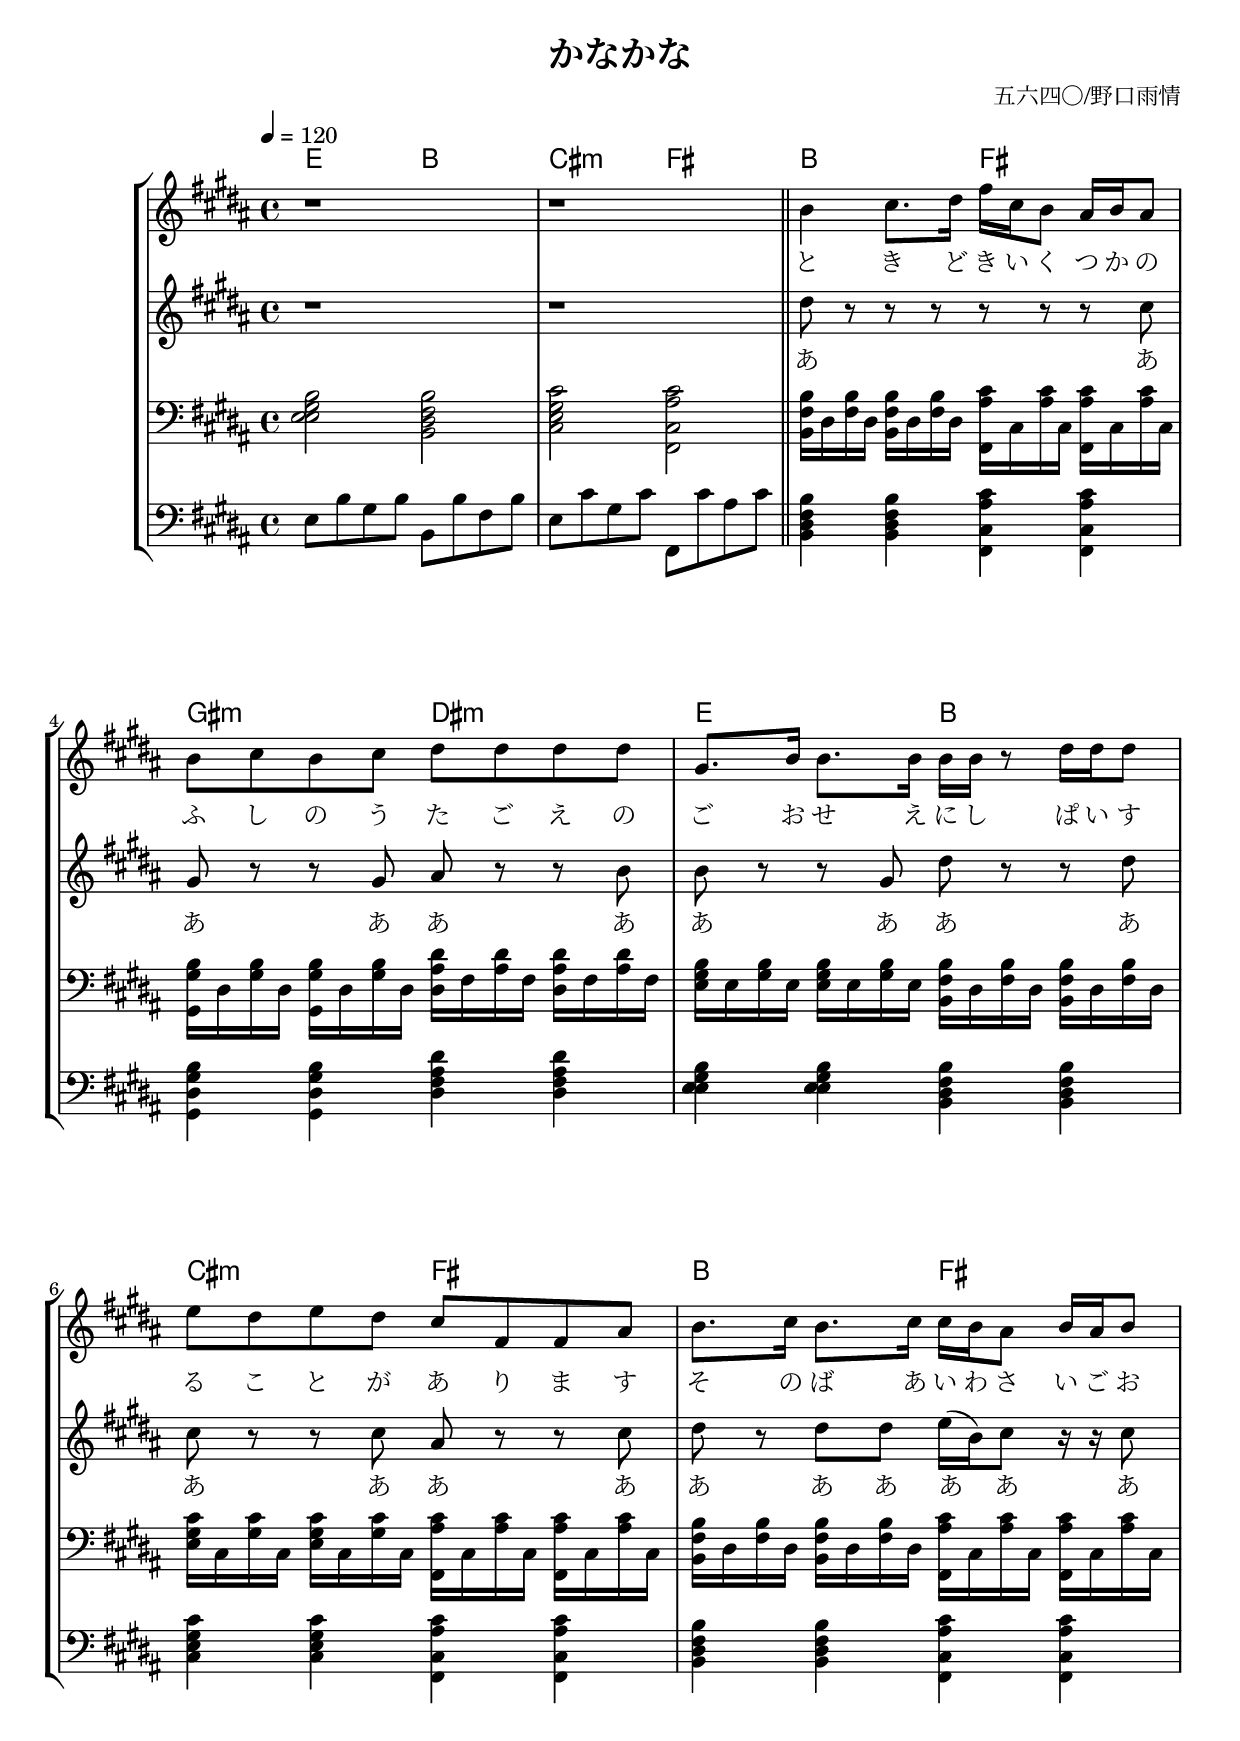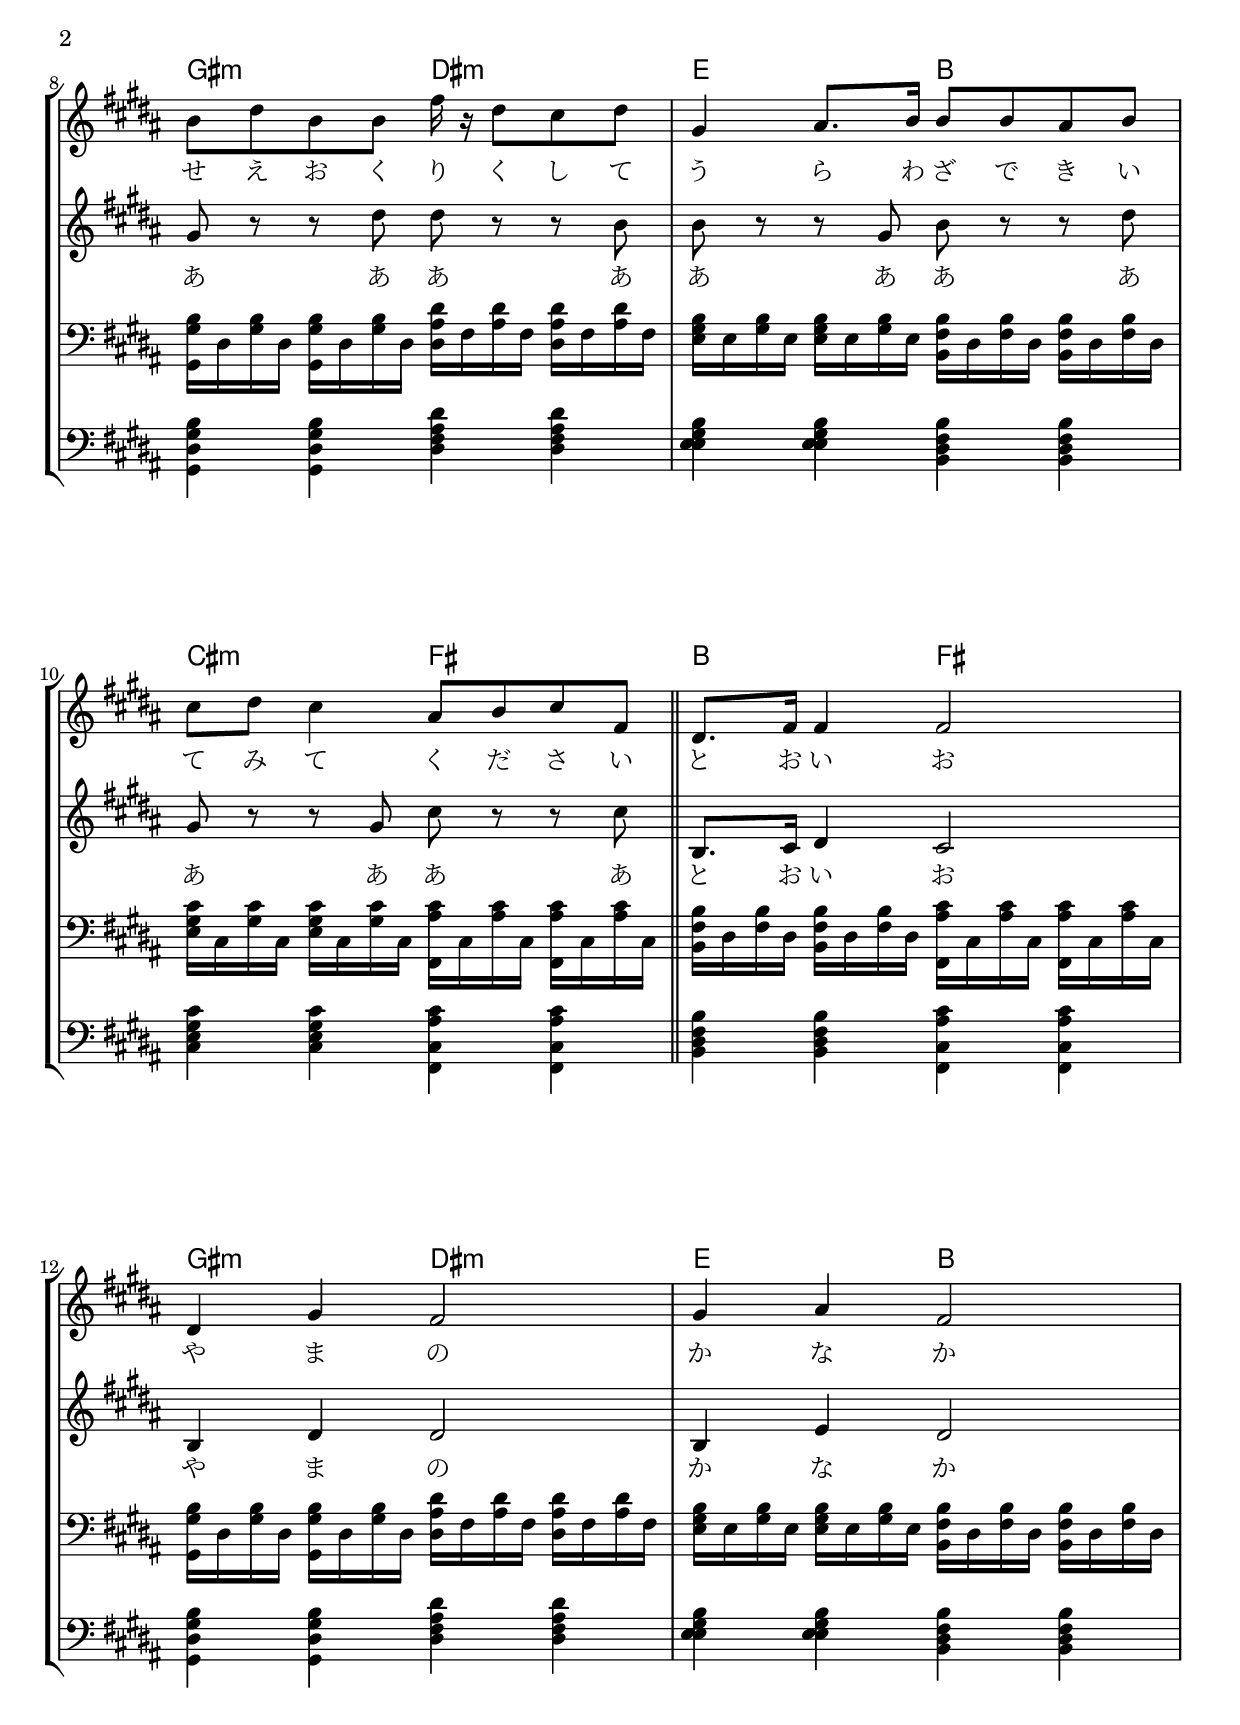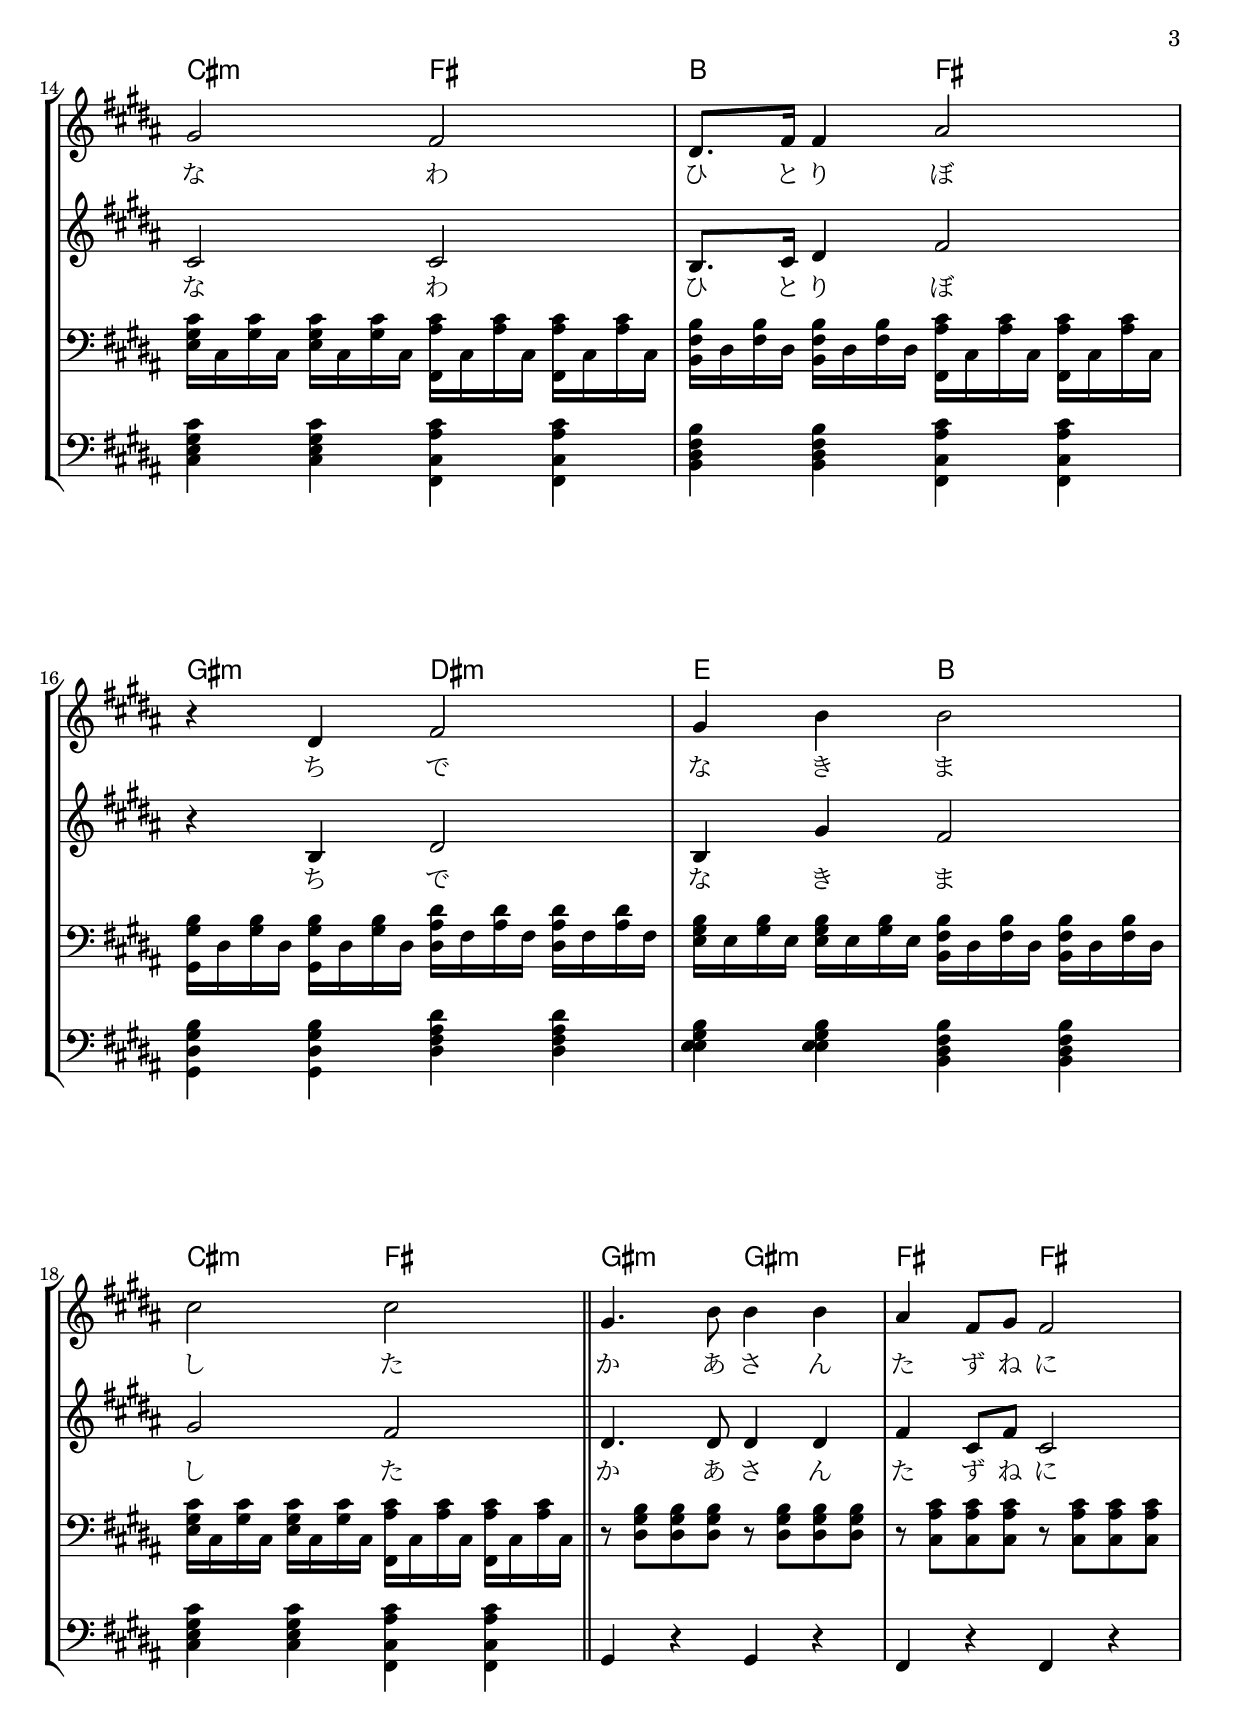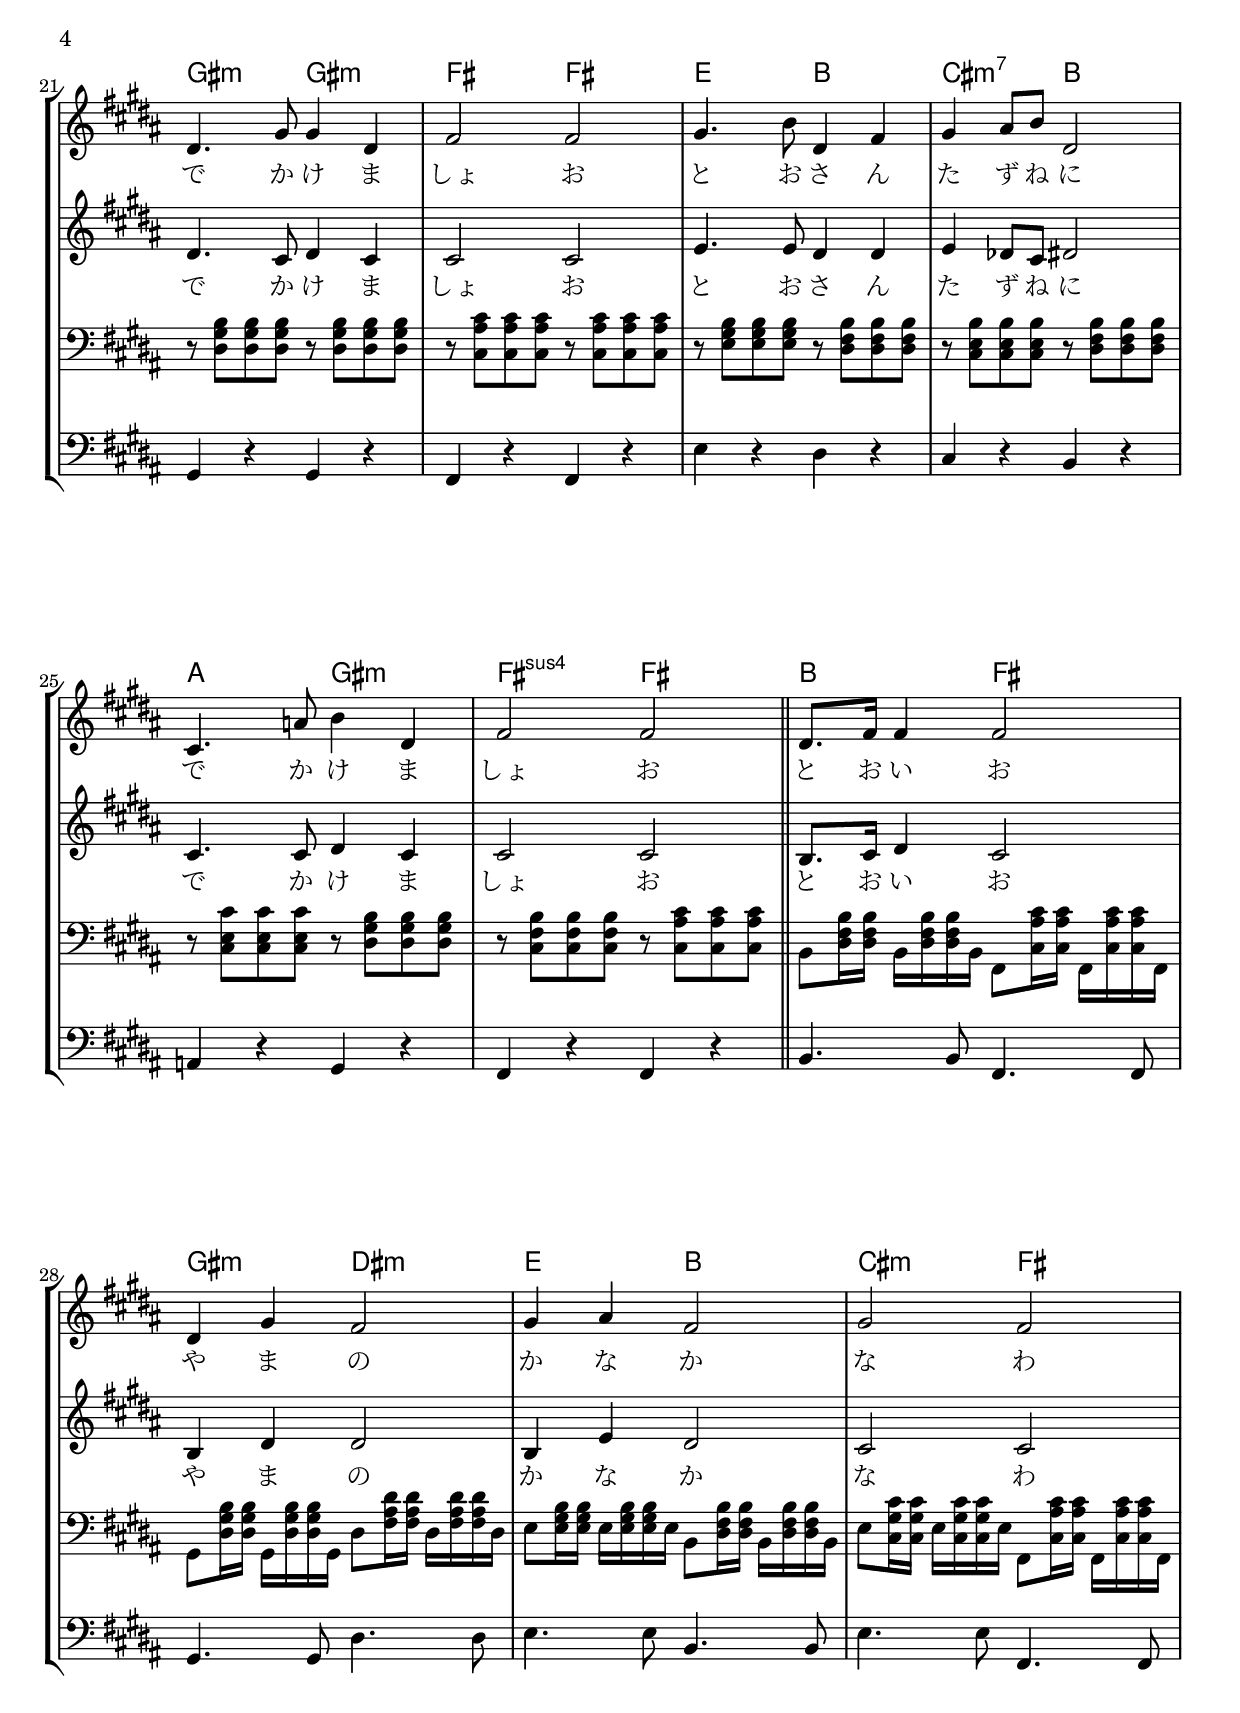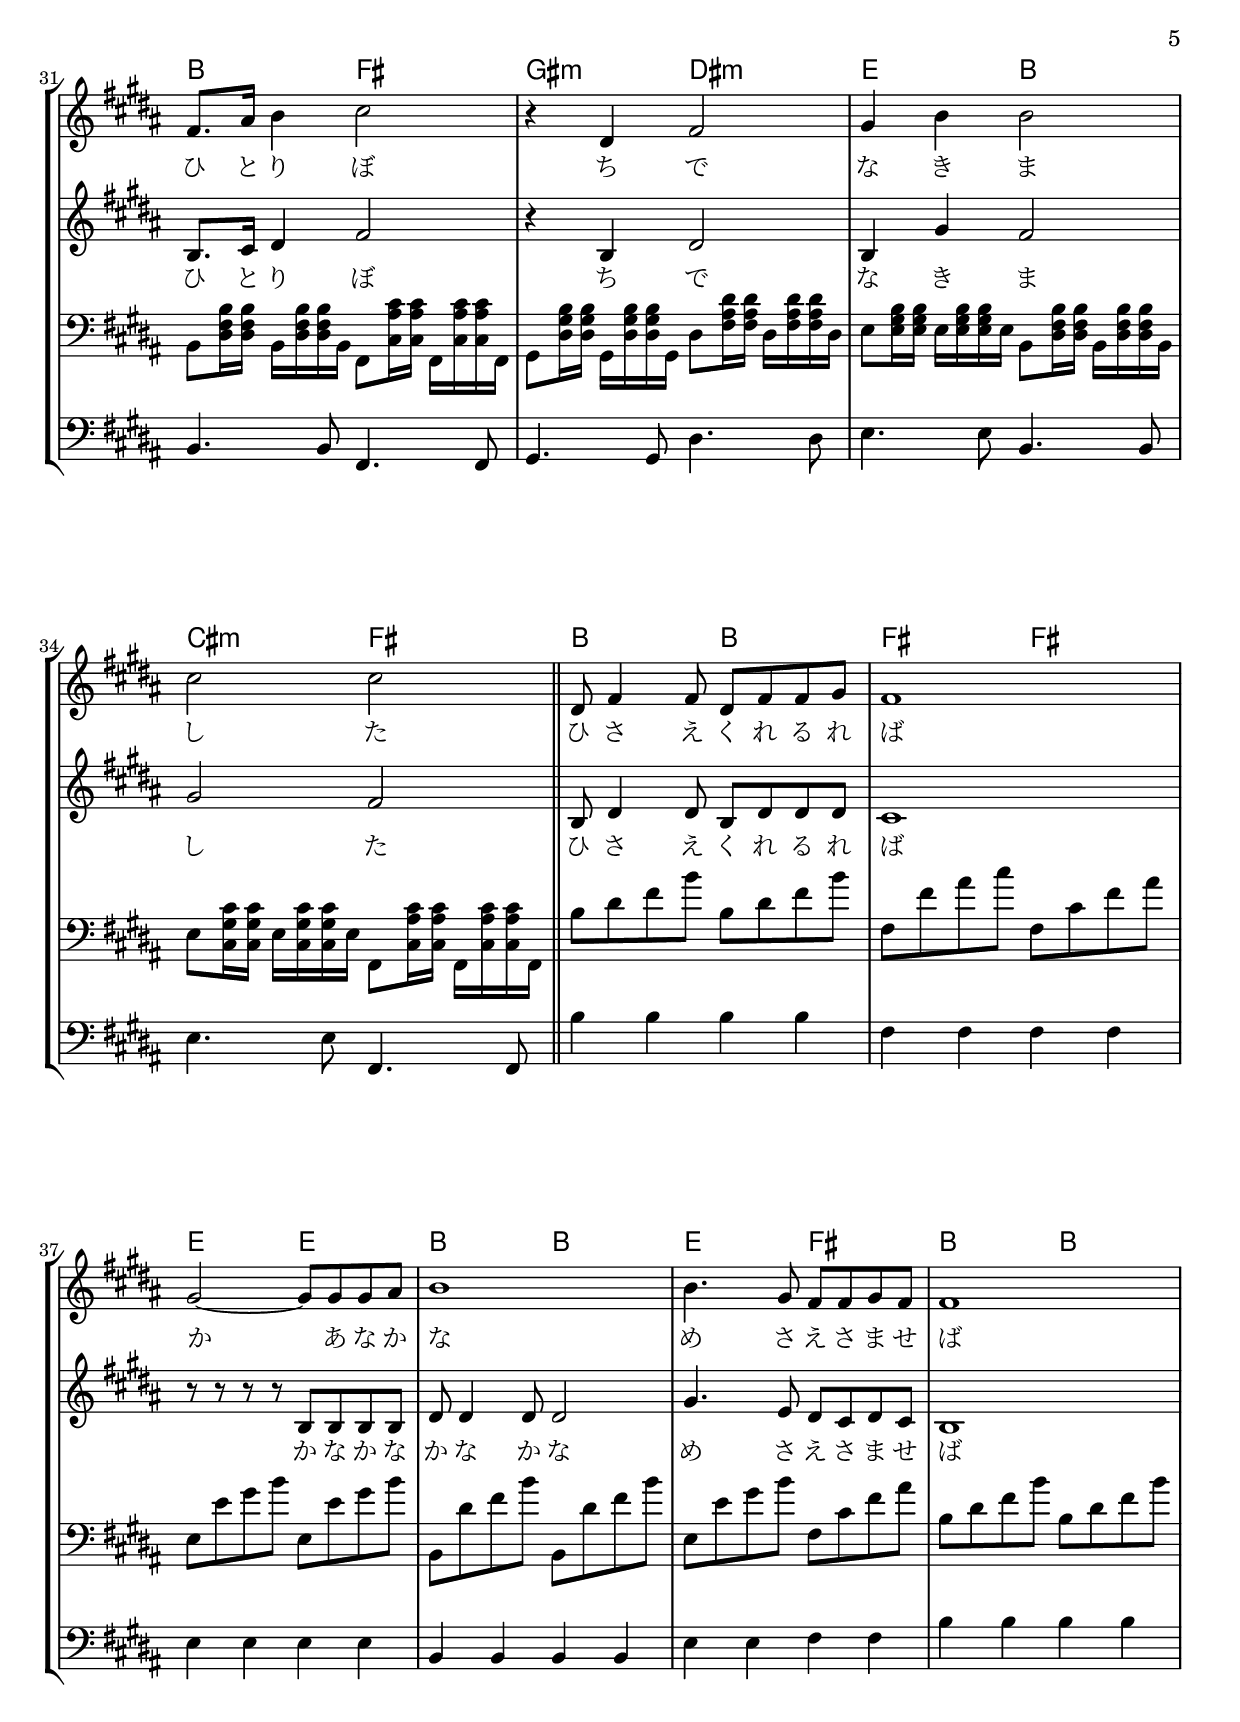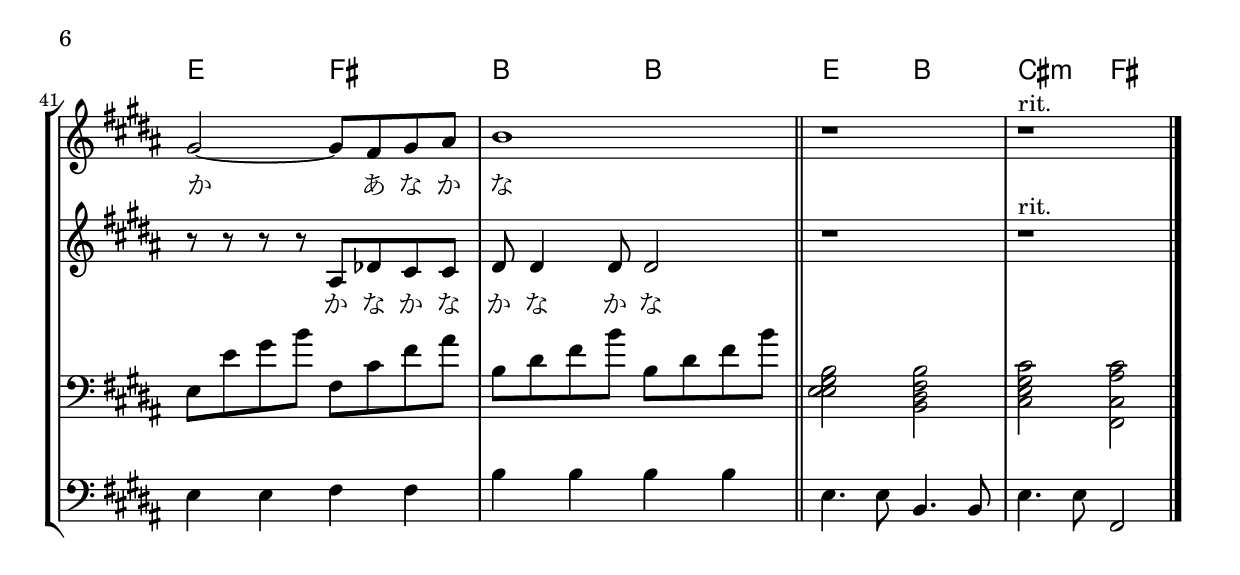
\version "2.12.1"

\header {
	title = \markup {かなかな}
	composer = \markup \center-column {五六四〇/野口雨情}
}

harmony = \chordmode {
	e2 b cis:m fis 

	b fis gis:m dis:m e b cis:m fis b fis gis:m dis:m e b cis:m fis 

	b fis gis:m dis:m e b cis:m fis b fis gis:m dis:m e b cis:m fis 

	gis:m gis:m fis fis gis:m gis:m fis fis e b cis:min7 b a gis:m fis:sus4 fis 

	b fis gis:m dis:m e b cis:m fis b fis gis:m dis:m e b cis:m fis 

	b b fis fis e e b b e fis b b e fis b b 

	e b cis:m fis 
}

melody = {
	\key b \major
	\tempo 4 = 120
	r1 | r1   
	\set Staff.midiInstrument = #"Violin"
	\set Staff.midiMinimumVolume = #0.7
	\set Staff.midiMaximumVolume = #0.9
	b'4  cis''8.  dis''16  fis''16  cis''16  b'8  ais'16  b'16  ais'8 
	b'8  cis''8  b'8  cis''8  dis''8  dis''8  dis''8  dis''8 
	gis'8.  b'16  b'8.  b'16  b'16  b'16  r8  dis''16  dis''16  dis''8 
	e''8  dis''8  e''8  dis''8  cis''8  fis'8  fis'8  ais'8 
	b'8.  cis''16  b'8.  cis''16  cis''16  b'16  ais'8  b'16  ais'16  b'8 
	b'8  dis''8  b'8  b'8  fis''16  r16  dis''8  cis''8  dis''8 
	gis'4  ais'8.  b'16  b'8  b'8  ais'8  b'8 
	cis''8  dis''8  cis''4  ais'8  b'8  cis''8  fis'8
	\set Staff.midiInstrument = #"fss0.31"
	\set Staff.midiMinimumVolume = #0.7
	\set Staff.midiMaximumVolume = #0.9
	dis'8.  fis'16  fis'4  fis'2 
	dis'4  gis'4  fis'2 
	gis'4  ais'4  fis'2 
	gis'2  fis'2 
	dis'8.  fis'16  fis'4  ais'2 
	r4  dis'4  fis'2 
	gis'4  b'4  b'2 
	cis''2  cis''2
	\set Staff.midiInstrument = #"fss0.31"
	\set Staff.midiMinimumVolume = #0.7
	\set Staff.midiMaximumVolume = #0.9
	gis'4.  b'8  b'4  b'4 
	ais'4  fis'8  gis'8  fis'2 
	dis'4.  gis'8  gis'4  dis'4 
	fis'2  fis'2 
	gis'4.  b'8  dis'4  fis'4 
	gis'4  ais'8  b'8  dis'2 
	cis'4.  a'8  b'4  dis'4 
	fis'2  fis'2
	\set Staff.midiInstrument = #"fss0.31"
	\set Staff.midiMinimumVolume = #0.7
	\set Staff.midiMaximumVolume = #0.9
	dis'8.  fis'16  fis'4  fis'2 
	dis'4  gis'4  fis'2 
	gis'4  ais'4  fis'2 
	gis'2  fis'2 
	fis'8.  ais'16  b'4  cis''2 
	r4  dis'4  fis'2 
	gis'4  b'4  b'2 
	cis''2  cis''2
	\set Staff.midiInstrument = #"fss0.31"
	\set Staff.midiMinimumVolume = #0.7
	\set Staff.midiMaximumVolume = #0.9
	dis'8  fis'4  fis'8  dis'8  fis'8  fis'8  gis'8 
	fis'1 
	gis'2~gis'8  gis'8  gis'8  ais'8 
	b'1 
	b'4.  gis'8  fis'8  fis'8  gis'8  fis'8 
	fis'1 
	gis'2~gis'8  fis'8  gis'8  ais'8 
	b'1
	r1 | r1^"rit." \bar "|."
}

words = \lyricmode {
	
	と  き  ど  き  い  く  つ  か  の  ふ  し  の  う  た  ご  え  の  ご  お  せ  え  に  し  ぱ  い  す  る  こ  と  が  あ  り  ま  す  そ  の  ば  あ  い  わ  さ  い  ご  お  せ  え  お  く  り  く  し  て  う  ら  わ  ざ  で  き  い  て  み  て  く  だ  さ  い  
	と  お  い  お  や  ま  の  か  な  か  な  わ  ひ  と  り  ぼ  ち  で  な  き  ま  し  た  
	か  あ  さ  ん  た  ず  ね  に  で  か  け  ま  しょ  お  と  お  さ  ん  た  ず  ね  に  で  か  け  ま  しょ  お  
	と  お  い  お  や  ま  の  か  な  か  な  わ  ひ  と  り  ぼ  ち  で  な  き  ま  し  た  
	ひ  さ  え  く  れ  る  れ  ば  か  あ  な  か  な  め  さ  え  さ  ま  せ  ば  か  あ  な  か  な  
	
}

secondmelody = {
	\key b \major
	\tempo 4 = 120
	r1 | r1   
	\set Staff.midiInstrument = #"Vibraphone"
	\set Staff.midiMinimumVolume = #0.7
	\set Staff.midiMaximumVolume = #0.9
	dis''8  r8  r8  r8  r8  r8  r8  cis''8 
	gis'8  r8  r8  gis'8  ais'8  r8  r8  b'8 
	b'8  r8  r8  gis'8  dis''8  r8  r8  dis''8 
	cis''8  r8  r8  cis''8  ais'8  r8  r8  cis''8 
	dis''8  r8  dis''8  dis''8  e''16  (b'16)  cis''8  r16  r16  cis''8 
	gis'8  r8  r8  dis''8  dis''8  r8  r8  b'8 
	b'8  r8  r8  gis'8  b'8  r8  r8  dis''8 
	gis'8  r8  r8  gis'8  cis''8  r8  r8  cis''8
	\set Staff.midiInstrument = #"fss0.32"
	\set Staff.midiMinimumVolume = #0.7
	\set Staff.midiMaximumVolume = #0.9
	b8.  cis'16  dis'4  cis'2 
	b4  dis'4  dis'2 
	b4  e'4  dis'2 
	cis'2  cis'2 
	b8.  cis'16  dis'4  fis'2 
	r4  b4  dis'2 
	b4  gis'4  fis'2 
	gis'2  fis'2
	\set Staff.midiInstrument = #"fss0.32"
	\set Staff.midiMinimumVolume = #0.7
	\set Staff.midiMaximumVolume = #0.9
	dis'4.  dis'8  dis'4  dis'4 
	fis'4  cis'8  fis'8  cis'2 
	dis'4.  cis'8  dis'4  cis'4 
	cis'2  cis'2 
	e'4.  e'8  dis'4  dis'4 
	e'4  des'8  cis'8  dis'2 
	cis'4.  cis'8  dis'4  cis'4 
	cis'2  cis'2
	\set Staff.midiInstrument = #"fss0.32"
	\set Staff.midiMinimumVolume = #0.7
	\set Staff.midiMaximumVolume = #0.9
	b8.  cis'16  dis'4  cis'2 
	b4  dis'4  dis'2 
	b4  e'4  dis'2 
	cis'2  cis'2 
	b8.  cis'16  dis'4  fis'2 
	r4  b4  dis'2 
	b4  gis'4  fis'2 
	gis'2  fis'2
	\set Staff.midiInstrument = #"fss0.32"
	\set Staff.midiMinimumVolume = #0.7
	\set Staff.midiMaximumVolume = #0.9
	b8  dis'4  dis'8  b8  dis'8  dis'8  dis'8 
	cis'1 
	r8  r8  r8  r8  b8  b8  b8  b8 
	dis'8  dis'4  dis'8  dis'2 
	gis'4.  e'8  dis'8  cis'8  dis'8  cis'8 
	b1 
	r8  r8  r8  r8  ais8  des'8  cis'8  cis'8 
	dis'8  dis'4  dis'8  dis'2
	r1 | r1^"rit." \bar "|."
}

secondwords = \lyricmode {
	
	あ  あ  あ  あ  あ  あ  あ  あ  あ  あ  あ  あ  あ  あ  あ  あ  あ  あ  あ  あ  あ  あ  あ  あ  あ  あ  あ  あ  あ  あ  あ  あ  
	と  お  い  お  や  ま  の  か  な  か  な  わ  ひ  と  り  ぼ  ち  で  な  き  ま  し  た  
	か  あ  さ  ん  た  ず  ね  に  で  か  け  ま  しょ  お  と  お  さ  ん  た  ず  ね  に  で  か  け  ま  しょ  お  
	と  お  い  お  や  ま  の  か  な  か  な  わ  ひ  と  り  ぼ  ち  で  な  き  ま  し  た  
	ひ  さ  え  く  れ  る  れ  ば  か  な  か  な  か  な  か  な  め  さ  え  さ  ま  せ  ば  か  な  か  な  か  な  か  な  
	
}

tempochange = {
	\tempo 4 = 120
	r1 | r1 \bar "||"
	\tempo 4 = 120
	r1 | r1 | r1 | r1 | r1 | r1 | r1 | r1 \bar "||"
	\tempo 4 = 120
	r1 | r1 | r1 | r1 | r1 | r1 | r1 | r1 \bar "||"
	\tempo 4 = 120
	r1 | r1 | r1 | r1 | r1 | r1 | r1 | r1 \bar "||"
	\tempo 4 = 120
	r1 | r1 | r1 | r1 | r1 | r1 | r1 | r1 \bar "||"
	\tempo 4 = 120
	r1 | r1 | r1 | r1 | r1 | r1 | r1 | r1 \bar "||"
	\tempo 4 = 120
	r1 | \tempo 4 = 90 r2 \tempo 4 = 80 r2 \bar "|."
}

mainacc = {
	\clef bass
	\set Staff.midiInstrument = #"FX 5 (brightness)"
	\set Staff.midiMinimumVolume = #0.3
	\set Staff.midiMaximumVolume = #0.6
	\key b \major
	\tempo 4 = 120
	<e e gis b>2
	<b, dis fis b>2
	<e cis gis cis'>2
	<fis, cis ais cis'>2
	\bar "||"

	\set Staff.midiInstrument = #"Electric Grand"
	\set Staff.midiMinimumVolume = #0.3
	\set Staff.midiMaximumVolume = #0.6
	<b, fis b>16 dis16 <fis b>16 dis16   <b, fis b>16 dis16 <fis b>16 dis16
	<fis, ais cis'>16 cis16 <ais cis'>16 cis16   <fis, ais cis'>16 cis16 <ais cis'>16 cis16
	<gis, gis b>16 dis16 <gis b>16 dis16   <gis, gis b>16 dis16 <gis b>16 dis16
	<dis ais dis'>16 fis16 <ais dis'>16 fis16   <dis ais dis'>16 fis16 <ais dis'>16 fis16
	<e gis b>16 e16 <gis b>16 e16   <e gis b>16 e16 <gis b>16 e16
	<b, fis b>16 dis16 <fis b>16 dis16   <b, fis b>16 dis16 <fis b>16 dis16
	<e gis cis'>16 cis16 <gis cis'>16 cis16   <e gis cis'>16 cis16 <gis cis'>16 cis16
	<fis, ais cis'>16 cis16 <ais cis'>16 cis16   <fis, ais cis'>16 cis16 <ais cis'>16 cis16
	<b, fis b>16 dis16 <fis b>16 dis16   <b, fis b>16 dis16 <fis b>16 dis16
	<fis, ais cis'>16 cis16 <ais cis'>16 cis16   <fis, ais cis'>16 cis16 <ais cis'>16 cis16
	<gis, gis b>16 dis16 <gis b>16 dis16   <gis, gis b>16 dis16 <gis b>16 dis16
	<dis ais dis'>16 fis16 <ais dis'>16 fis16   <dis ais dis'>16 fis16 <ais dis'>16 fis16
	<e gis b>16 e16 <gis b>16 e16   <e gis b>16 e16 <gis b>16 e16
	<b, fis b>16 dis16 <fis b>16 dis16   <b, fis b>16 dis16 <fis b>16 dis16
	<e gis cis'>16 cis16 <gis cis'>16 cis16   <e gis cis'>16 cis16 <gis cis'>16 cis16
	<fis, ais cis'>16 cis16 <ais cis'>16 cis16   <fis, ais cis'>16 cis16 <ais cis'>16 cis16
	\bar "||"

	\set Staff.midiInstrument = #"Electric Grand"
	\set Staff.midiMinimumVolume = #0.3
	\set Staff.midiMaximumVolume = #0.6
	<b, fis b>16 dis16 <fis b>16 dis16   <b, fis b>16 dis16 <fis b>16 dis16
	<fis, ais cis'>16 cis16 <ais cis'>16 cis16   <fis, ais cis'>16 cis16 <ais cis'>16 cis16
	<gis, gis b>16 dis16 <gis b>16 dis16   <gis, gis b>16 dis16 <gis b>16 dis16
	<dis ais dis'>16 fis16 <ais dis'>16 fis16   <dis ais dis'>16 fis16 <ais dis'>16 fis16
	<e gis b>16 e16 <gis b>16 e16   <e gis b>16 e16 <gis b>16 e16
	<b, fis b>16 dis16 <fis b>16 dis16   <b, fis b>16 dis16 <fis b>16 dis16
	<e gis cis'>16 cis16 <gis cis'>16 cis16   <e gis cis'>16 cis16 <gis cis'>16 cis16
	<fis, ais cis'>16 cis16 <ais cis'>16 cis16   <fis, ais cis'>16 cis16 <ais cis'>16 cis16
	<b, fis b>16 dis16 <fis b>16 dis16   <b, fis b>16 dis16 <fis b>16 dis16
	<fis, ais cis'>16 cis16 <ais cis'>16 cis16   <fis, ais cis'>16 cis16 <ais cis'>16 cis16
	<gis, gis b>16 dis16 <gis b>16 dis16   <gis, gis b>16 dis16 <gis b>16 dis16
	<dis ais dis'>16 fis16 <ais dis'>16 fis16   <dis ais dis'>16 fis16 <ais dis'>16 fis16
	<e gis b>16 e16 <gis b>16 e16   <e gis b>16 e16 <gis b>16 e16
	<b, fis b>16 dis16 <fis b>16 dis16   <b, fis b>16 dis16 <fis b>16 dis16
	<e gis cis'>16 cis16 <gis cis'>16 cis16   <e gis cis'>16 cis16 <gis cis'>16 cis16
	<fis, ais cis'>16 cis16 <ais cis'>16 cis16   <fis, ais cis'>16 cis16 <ais cis'>16 cis16
	\bar "||"

	\set Staff.midiInstrument = #"Electric Grand"
	\set Staff.midiMinimumVolume = #0.3
	\set Staff.midiMaximumVolume = #0.6
	r8 <dis gis b>8 <dis gis b>8 <dis gis b>8
	r8 <dis gis b>8 <dis gis b>8 <dis gis b>8
	r8 <cis ais cis'>8 <cis ais cis'>8 <cis ais cis'>8
	r8 <cis ais cis'>8 <cis ais cis'>8 <cis ais cis'>8
	r8 <dis gis b>8 <dis gis b>8 <dis gis b>8
	r8 <dis gis b>8 <dis gis b>8 <dis gis b>8
	r8 <cis ais cis'>8 <cis ais cis'>8 <cis ais cis'>8
	r8 <cis ais cis'>8 <cis ais cis'>8 <cis ais cis'>8
	r8 <e gis b>8 <e gis b>8 <e gis b>8
	r8 <dis fis b>8 <dis fis b>8 <dis fis b>8
	r8 <cis e b>8 <cis e b>8 <cis e b>8
	r8 <dis fis b>8 <dis fis b>8 <dis fis b>8
	r8 <cis e cis'>8 <cis e cis'>8 <cis e cis'>8
	r8 <dis gis b>8 <dis gis b>8 <dis gis b>8
	r8 <cis fis b>8 <cis fis b>8 <cis fis b>8
	r8 <cis ais cis'>8 <cis ais cis'>8 <cis ais cis'>8
	\bar "||"

	\set Staff.midiInstrument = #"French Horn"
	\set Staff.midiMinimumVolume = #0.3
	\set Staff.midiMaximumVolume = #0.6
	b,8 <dis fis b>16 <dis fis b>16   b,16 <dis fis b>16 <dis fis b>16 b,16
	fis,8 <cis ais cis'>16 <cis ais cis'>16   fis,16 <cis ais cis'>16 <cis ais cis'>16 fis,16
	gis,8 <dis gis b>16 <dis gis b>16   gis,16 <dis gis b>16 <dis gis b>16 gis,16
	dis8 <fis ais dis'>16 <fis ais dis'>16   dis16 <fis ais dis'>16 <fis ais dis'>16 dis16
	e8 <e gis b>16 <e gis b>16   e16 <e gis b>16 <e gis b>16 e16
	b,8 <dis fis b>16 <dis fis b>16   b,16 <dis fis b>16 <dis fis b>16 b,16
	e8 <cis gis cis'>16 <cis gis cis'>16   e16 <cis gis cis'>16 <cis gis cis'>16 e16
	fis,8 <cis ais cis'>16 <cis ais cis'>16   fis,16 <cis ais cis'>16 <cis ais cis'>16 fis,16
	b,8 <dis fis b>16 <dis fis b>16   b,16 <dis fis b>16 <dis fis b>16 b,16
	fis,8 <cis ais cis'>16 <cis ais cis'>16   fis,16 <cis ais cis'>16 <cis ais cis'>16 fis,16
	gis,8 <dis gis b>16 <dis gis b>16   gis,16 <dis gis b>16 <dis gis b>16 gis,16
	dis8 <fis ais dis'>16 <fis ais dis'>16   dis16 <fis ais dis'>16 <fis ais dis'>16 dis16
	e8 <e gis b>16 <e gis b>16   e16 <e gis b>16 <e gis b>16 e16
	b,8 <dis fis b>16 <dis fis b>16   b,16 <dis fis b>16 <dis fis b>16 b,16
	e8 <cis gis cis'>16 <cis gis cis'>16   e16 <cis gis cis'>16 <cis gis cis'>16 e16
	fis,8 <cis ais cis'>16 <cis ais cis'>16   fis,16 <cis ais cis'>16 <cis ais cis'>16 fis,16
	\bar "||"

	\set Staff.midiInstrument = #"Violin"
	\set Staff.midiMinimumVolume = #0.3
	\set Staff.midiMaximumVolume = #0.6
	b8 dis'8 fis'8 b'8
	b8 dis'8 fis'8 b'8
	fis8 fis'8 ais'8 cis''8
	fis8 cis'8 fis'8 ais'8
	e8 e'8 gis'8 b'8
	e8 e'8 gis'8 b'8
	b,8 dis'8 fis'8 b'8
	b,8 dis'8 fis'8 b'8
	e8 e'8 gis'8 b'8
	fis8 cis'8 fis'8 ais'8
	b8 dis'8 fis'8 b'8
	b8 dis'8 fis'8 b'8
	e8 e'8 gis'8 b'8
	fis8 cis'8 fis'8 ais'8
	b8 dis'8 fis'8 b'8
	b8 dis'8 fis'8 b'8
	\bar "||"

	\set Staff.midiInstrument = #"Tremolo Strings"
	\set Staff.midiMinimumVolume = #0.3
	\set Staff.midiMaximumVolume = #0.6
	<e e gis b>2
	<b, dis fis b>2
	<e cis gis cis'>2
	<fis, cis ais cis'>2
	\bar "|."
}

subacc = {
	\clef bass
	\set Staff.midiInstrument = #"Electric Piano 1"
	\set Staff.midiMinimumVolume = #0.3
	\set Staff.midiMaximumVolume = #0.6
	\key b \major
	\tempo 4 = 120
	e8 b gis b
	b,8 b fis b
	e8 cis' gis cis'
	fis,8 cis' ais cis'
	\bar "||"

	\set Staff.midiInstrument = #"Pad 2 (warm)"
	\set Staff.midiMinimumVolume = #0.3
	\set Staff.midiMaximumVolume = #0.6
	<b, dis fis b>4 <b, dis fis b>4
	<fis, cis ais cis'>4 <fis, cis ais cis'>4
	<gis, dis gis b>4 <gis, dis gis b>4
	<dis fis ais dis'>4 <dis fis ais dis'>4
	<e e gis b>4 <e e gis b>4
	<b, dis fis b>4 <b, dis fis b>4
	<e cis gis cis'>4 <e cis gis cis'>4
	<fis, cis ais cis'>4 <fis, cis ais cis'>4
	<b, dis fis b>4 <b, dis fis b>4
	<fis, cis ais cis'>4 <fis, cis ais cis'>4
	<gis, dis gis b>4 <gis, dis gis b>4
	<dis fis ais dis'>4 <dis fis ais dis'>4
	<e e gis b>4 <e e gis b>4
	<b, dis fis b>4 <b, dis fis b>4
	<e cis gis cis'>4 <e cis gis cis'>4
	<fis, cis ais cis'>4 <fis, cis ais cis'>4
	\bar "||"

	\set Staff.midiInstrument = #"Pad 2 (warm)"
	\set Staff.midiMinimumVolume = #0.3
	\set Staff.midiMaximumVolume = #0.6
	<b, dis fis b>4 <b, dis fis b>4
	<fis, cis ais cis'>4 <fis, cis ais cis'>4
	<gis, dis gis b>4 <gis, dis gis b>4
	<dis fis ais dis'>4 <dis fis ais dis'>4
	<e e gis b>4 <e e gis b>4
	<b, dis fis b>4 <b, dis fis b>4
	<e cis gis cis'>4 <e cis gis cis'>4
	<fis, cis ais cis'>4 <fis, cis ais cis'>4
	<b, dis fis b>4 <b, dis fis b>4
	<fis, cis ais cis'>4 <fis, cis ais cis'>4
	<gis, dis gis b>4 <gis, dis gis b>4
	<dis fis ais dis'>4 <dis fis ais dis'>4
	<e e gis b>4 <e e gis b>4
	<b, dis fis b>4 <b, dis fis b>4
	<e cis gis cis'>4 <e cis gis cis'>4
	<fis, cis ais cis'>4 <fis, cis ais cis'>4
	\bar "||"

	\set Staff.midiInstrument = #"Contrabass"
	\set Staff.midiMinimumVolume = #0.3
	\set Staff.midiMaximumVolume = #0.6
	gis,4 r4
	gis,4 r4
	fis,4 r4
	fis,4 r4
	gis,4 r4
	gis,4 r4
	fis,4 r4
	fis,4 r4
	e4 r4
	dis4 r4
	cis4 r4
	b,4 r4
	a,4 r4
	gis,4 r4
	fis,4 r4
	fis,4 r4
	\bar "||"

	\set Staff.midiInstrument = #"Timpani"
	\set Staff.midiMinimumVolume = #0.3
	\set Staff.midiMaximumVolume = #0.6
	b,4.b,8
	fis,4.fis,8
	gis,4.gis,8
	dis4.dis8
	e4.e8
	b,4.b,8
	e4.e8
	fis,4.fis,8
	b,4.b,8
	fis,4.fis,8
	gis,4.gis,8
	dis4.dis8
	e4.e8
	b,4.b,8
	e4.e8
	fis,4.fis,8
	\bar "||"

	\set Staff.midiInstrument = #"Pad 7 (halo)"
	\set Staff.midiMinimumVolume = #0.3
	\set Staff.midiMaximumVolume = #0.6
	b4 b4
	b4 b4
	fis4 fis4
	fis4 fis4
	e4 e4
	e4 e4
	b,4 b,4
	b,4 b,4
	e4 e4
	fis4 fis4
	b4 b4
	b4 b4
	e4 e4
	fis4 fis4
	b4 b4
	b4 b4
	\bar "||"

	\set Staff.midiInstrument = #"Timpani"
	\set Staff.midiMinimumVolume = #0.3
	\set Staff.midiMaximumVolume = #0.6
	e4.e8
	b,4.b,8
	e4.e8
	fis,2
	\bar "|."
}

percA = {
	\drummode {
	r1 |r1 \bar "||"
	r8 hho8 hho8 hho8 hho8 hho8 hho8 hho8  |hho8 hho8 hho8 hho8 hho8 hho8 hho8 hho8  |r8 hho8 hho8 hho8 hho8 hho8 hho8 hho8  |hho8 hho8 hho8 hho8 hho2  |r8 hho8 hho8 hho8 hho8 hho8 hho8 hho8  |hho8 hho8 hho8 hho8 hho8 hho8 hho8 hho8  |r8 hho8 hho8 hho8 hho8 hho8 hho8 hho8  |hho8 hho8 hho2.  \bar "||"
	hh8 hh8 hh8 hh8 hh8 hh8 hh8 hh8  |hh8 hh8 hh8 hh8 hh4 hh8 hh8  |hh8 hh8 hh8 hh8 hh8 hh8 hh8 hh8  |hh8 hh8 hh8 hh2 r8  |hh8 hh8 hh8 hh8 hh8 hh8 hh8 hh8  |hh8 hh8 hh8 hh8 hh4 hh8 hh8  |hh8 hh8 hh8 hh8 hh8 hh8 hh8 hh8  |r8 hh2. r8  \bar "||"
	hh4 hh8 hh2 r8  |\times 16/32{ hh2 hh8. hh8. hh4. hh2. } |hh4 hh8 hh2 r8  |hh4 hh8 hh4 hh4.  |hh4 hh8 hh2 r8  |\times 16/32{ hh2 hh8. hh8. hh4. hh2. } |hh4 hh8 hh2 r8  |\times 16/32{ hh2 hh8. hh1 r4 r16 } \bar "||"
	hh8 hh8 hh8 hh8 hh8 hh8 hh8 hh8  |hh8 hh8 hh8 hh8 hh4 hh8 hh8  |hh8 hh8 hh8 hh8 hh8 hh8 hh8 hh8  |hh8 hh8 hh8 hh2 r8  |hh8 hh8 hh8 hh8 hh8 hh8 hh8 hh8  |hh8 hh8 hh8 hh8 hh4 hh8 hh8  |hh8 hh8 hh8 hh8 hh8 hh8 hh8 hh8  |r8 hh2. r8  \bar "||"
	\times 16/12{ hh8. hh8. hh8. hh8. } |\times 16/12{ hh8. hh8. hh8. hh8. } |\times 16/12{ hh8. hh8. hh8. hh8. } |\times 16/12{ hh8. hh8. hh8. hh8. } |\times 16/12{ hh8. hh8. hh8. hh8. } |\times 16/12{ hh8. hh8. hh8. hh8. } |\times 16/12{ hh8. hh8. hh8. hh8. } |\times 16/12{ r8. hh4 hh8 hh8. } \bar "||"
	hh8 hh8 hh8 hh8 hh8 hh8 hh8 hh8  |r8 hh2. r8  \bar "|."
	}
}

percB = {
	\drummode {
	r1 |r1 \bar "||"
	r8 sn4 sn4 sn4 sn8  |r8 sn4 sn4 sn4 sn8  |r8 sn4 sn4 sn4 sn8  |r8 sn4 sn8 sn8 sn16 sn4 r16  |r8 sn4 sn4 sn4 sn8  |r8 sn4 sn4 sn4 sn8  |r8 sn4 sn4 sn4 sn8  |r8 sn8. sn16 sn8 sn16 sn16 sn16 sn8. sn8  \bar "||"
	r4 sn8. sn8 sn8. sn8. sn16  |r4 sn8. sn8 sn8. sn4  |r4 sn8. sn8 sn8. sn8. sn16  |r8 sn8 sn4 sn8 sn16 sn8 sn8 sn16  |r4 sn8. sn8 sn8. sn8. sn16  |r4 sn8. sn8 sn8. sn4  |r4 sn8. sn8 sn8. sn8. sn16  |r4 sn2 sn4  \bar "||"
	r16 hhp8 hhp8 hhp2 r8.  |\times 16/32{ r8 hhp4 hhp4 hhp8 hhp2 r8 hhp2 r8 } |r16 hhp8 hhp8 hhp2 r8.  |r16 hhp8 hhp8 hhp8. hhp2  |r16 hhp8 hhp8 hhp2 r8.  |\times 16/32{ r8 hhp4 hhp4 hhp8 hhp2 r8 hhp2 r8 } |r16 hhp8 hhp8 hhp2 r8.  |\times 16/32{ r8 hhp4 hhp4 hhp8 hhp1 r4 } \bar "||"
	r4 sn8. sn8 sn8. sn8. sn16  |r4 sn8. sn8 sn8. sn4  |r4 sn8. sn8 sn8. sn8. sn16  |r8 sn8 sn4 sn8 sn16 sn8 sn8 sn16  |r4 sn8. sn8 sn8. sn8. sn16  |r4 sn8. sn8 sn8. sn4  |r4 sn8. sn8 sn8. sn8. sn16  |r4 sn2 sn4  \bar "||"
	\times 16/12{ r8. sn4. sn8. } |\times 16/12{ r8. sn4. sn8 sn16 } |\times 16/12{ r8. sn4. sn8. } |\times 16/12{ r8. sn4. sn8 sn16 } |\times 16/12{ r8. sn4. sn8. } |\times 16/12{ r8. sn4. sn8 sn16 } |\times 16/12{ r8. sn4. sn8. } |\times 16/12{ sn16 sn4 r16 sn8 sn4 } \bar "||"
	r4 sn8. sn8 sn8. sn8. sn16  |r4 sn2 sn4  \bar "|."
	}
}

percC = {
	\drummode {
	r1 |r1 \bar "||"
	bd4 bd4 bd8. bd8 bd8.  |bd4 bd4 bd8. bd8 bd8.  |bd4 bd4 bd8. bd8 bd8.  |bd4 bd4 r16 bd4. r16  |bd4 bd4 bd8. bd8 bd8.  |bd4 bd4 bd8. bd8 bd8.  |bd4 bd4 bd8. bd8 bd8.  |bd8 bd8 bd8. bd8. bd8 bd8 bd8  \bar "||"
	bd8 bd4 bd2 bd8  |bd8 bd2 bd4.  |bd8 bd4 bd2 bd8  |bd4 r16 bd8. bd2  |bd8 bd4 bd2 bd8  |bd8 bd2 bd4.  |bd8 bd4 bd2 bd8  |bd8 bd4. bd4. bd8  \bar "||"
	r1  |\times 16/32{ r1 r2 hho2 } |r1  |\times 16/32{ r1 r2 hho2 } |r1  |\times 16/32{ r1 r2 hho2 } |r1  |\times 16/32{ r1 r2 hho2 } \bar "||"
	bd8 bd4 bd2 bd8  |bd8 bd2 bd4.  |bd8 bd4 bd2 bd8  |bd4 r16 bd8. bd2  |bd8 bd4 bd2 bd8  |bd8 bd2 bd4.  |bd8 bd4 bd2 bd8  |bd8 bd4. bd4. bd8  \bar "||"
	\times 16/12{ bd4 r16 bd16 bd4. } |\times 16/12{ bd4 r16 bd16 bd4. } |\times 16/12{ bd4 r16 bd16 bd4. } |\times 16/12{ bd4 r16 bd16 bd4. } |\times 16/12{ bd4 r16 bd16 bd4. } |\times 16/12{ bd4 r16 bd16 bd4. } |\times 16/12{ bd4 r16 bd16 bd4. } |\times 16/12{ r8 bd16 bd8 bd16 bd8 bd16 bd8 bd16 } \bar "||"
	bd8 bd4 bd2 bd8  |bd8 bd4. bd4. bd8  \bar "|."
	}
}

percD = {
	\drummode {
	r1 |r1 \bar "||"
	cymc1  |r1  |cymc1  |r1  |cymc1  |r1  |cymc1  |r1  \bar "||"
	r1  |r2 r8 hho4.  |r1  |r4. r16 hho2 r16  |r1  |r2 r8 hho4.  |r1  |r4. r16 hho2 r16  \bar "||"
	bd8. bd8. bd2 bd8  |\times 16/32{ bd4. bd4. bd2 bd2 bd4 } |bd8. bd8. bd2 bd8  |bd8. bd8. bd2 r8  |bd8. bd8. bd2 bd8  |\times 16/32{ bd4. bd4. bd2 bd2 bd4 } |bd8. bd8. bd2 bd8  |\times 16/32{ bd4. bd4. bd8 bd2 r8 bd2 } \bar "||"
	r1  |r2 r8 hho4.  |r1  |r4. r16 hho2 r16  |r1  |r2 r8 hho4.  |r1  |r4. r16 hho2 r16  \bar "||"
	\times 16/12{ r8 hhp8. hhp8. hhp8. hhp16 } |\times 16/12{ r8 hhp8. hhp8. hhp8. hhp16 } |\times 16/12{ r8 hhp8. hhp8. hhp8. hhp16 } |\times 16/12{ r8 hhp8. hhp8. hhp8. hhp16 } |\times 16/12{ r8 hhp8. hhp8. hhp8. hhp16 } |\times 16/12{ r8 hhp8. hhp8. hhp8. hhp16 } |\times 16/12{ r8 hhp8. hhp8. hhp8. hhp16 } |\times 16/12{ r4 r16 hhp4 r16 hhp8 } \bar "||"
	r1  |r2 r8 hho4.  \bar "|."
	}
}

percE = {
	\drummode {
	r1 |r1 \bar "||"
	r1 |r1 |r1 |r2. tommh16 tommh8.  |r1 |r1 |r1 |r2. tommh16 tommh8.  \bar "||"
	r1 |r1 |r1 |r1 |r1 |r1 |r1 |cymc1  \bar "||"
	r2 ss2  |\times 16/32{ r1 ss1 } |r2 ss2  |\times 16/32{ r1 ss1 } |r2 ss2  |\times 16/32{ r1 ss1 } |r2 ss2  |\times 16/32{ r1 ss1 } \bar "||"
	r1 |r1 |r1 |r1 |r1 |r1 |r1 |cymc1  \bar "||"
	\times 16/12{ r2. } |r1 |r1 |r1 |\times 16/12{ r2. } |r1 |r1 |\times 16/12{ r2 r8. hho16 } \bar "||"
	r1 |cymc1  \bar "|."
	}
}

percF = {
	\drummode {
	r1 | r1 \bar "||"
	r1 |r1 |r1 |r2. r8 tomfh16 tomfh16  |r1 |r1 |r1 |r2. r8 tomfh8  \bar "||"
	r1 |r1 |r1 |r1 |r1 |r1 |r1 |r4 r16 tommh16 tommh4. tommh4  \bar "||"
	r1 |r1 |r1 |r2 r8. sn16 sn4  |r1 |r1 |r1 |\times 16/32{ r1 sn4 sn8 sn2 r8 } \bar "||"
	r1 |r1 |r1 |r1 |r1 |r1 |r1 |r4 r16 tommh16 tommh4. tommh4  \bar "||"
	r1 | r1 | r1 | r1 | r1 | r1 | r1 | r1 \bar "||"
	r1 |r4 r16 tommh16 tommh4. tommh4  \bar "|."
	}
}

percG = {
	\drummode {
	r1 | r1 \bar "||"
	r1 |r1 |r1 |r1 |r1 |r1 |r1 |r2. tomml16 tomml8.  \bar "||"
	r1 |r1 |r1 |r1 |r1 |r1 |r1 |r4. r16 tomml4. tomml8.  \bar "||"
	r1 |r1 |r1 |r2. r8 tomml8  |r1 |r1 |r1 |r2. r8 tomml8  \bar "||"
	r1 |r1 |r1 |r1 |r1 |r1 |r1 |r4. r16 tomml4. tomml8.  \bar "||"
	r1 | r1 | r1 | r1 | r1 | r1 | r1 | r1 \bar "||"
	r1 |r4. r16 tomml4. tomml8.  \bar "|."
	}
}

percH = {
	\drummode {
	r1 | r1 \bar "||"
	r1 | r1 | r1 | r1 | r1 | r1 | r1 | r1 \bar "||"
	r1 |r1 |r1 |r1 |r1 |r1 |r1 |r2 r16 toml8 toml4 r16  \bar "||"
	r1 |r1 |r1 |r1 |r1 |r1 |r1 |\times 16/32{ r1 r2 r8 tommh4. } \bar "||"
	r1 |r1 |r1 |r1 |r1 |r1 |r1 |r2 r16 toml8 toml4 r16  \bar "||"
	r1 | r1 | r1 | r1 | r1 | r1 | r1 | r1 \bar "||"
	r1 |r2 r16 toml8 toml4 r16  \bar "|."
	}
}

percI = {
	\drummode {
	r1 | r1 \bar "||"
	r1 | r1 | r1 | r1 | r1 | r1 | r1 | r1 \bar "||"
	r1 |r1 |r1 |r1 |r1 |r1 |r1 |r2 r8 tomfh4 tomfh8  \bar "||"
	r1 |r1 |r1 |r1 |r1 |r1 |r1 |\times 16/32{ r1 r2. tomfh4 } \bar "||"
	r1 |r1 |r1 |r1 |r1 |r1 |r1 |r2 r8 tomfh4 tomfh8  \bar "||"
	r1 | r1 | r1 | r1 | r1 | r1 | r1 | r1 \bar "||"
	r1 |r2 r8 tomfh4 tomfh8  \bar "|."
	}
}

\score {
	<<
		\new StaffGroup <<
			\new ChordNames {\harmony}
			\new Voice = "melody" {\melody}
			\new Lyrics \lyricsto "melody" \words
			\new Voice = "secondmelody" {\secondmelody}
			\new Lyrics \lyricsto "secondmelody" \secondwords
			\new Staff = "mainacc" {\mainacc}
			\new Staff = "subacc" {\subacc}
		>>
	>>
	\layout { }
}
